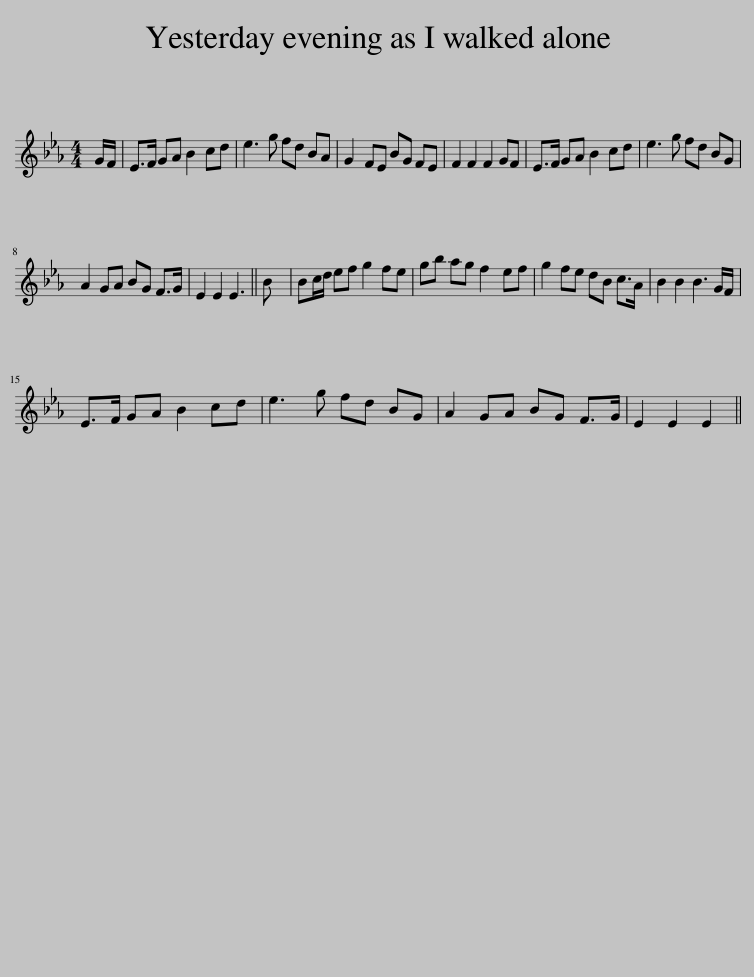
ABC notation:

X:1
L:1/8
M:4/4
I:linebreak $
K:Eb
V:1 treble
V:1
 G/F/ | E>F GA B2 cd | e3 g fd BA | G2 FE BG FE | F2 F2 F2 GF | %5
 E>F GA B2 cd | e3 g fd BG |$ A2 GA BG F>G | E2 E2 E3 || B | %10
 Bc/d/ ef g2 fe | gb ag f2 ef | g2 fe dB c>A | B2 B2 B3 G/F/ |$ E>F GA B2 cd | %15
 e3 g fd BG | A2 GA BG F>G | E2 E2 E2 || %18
